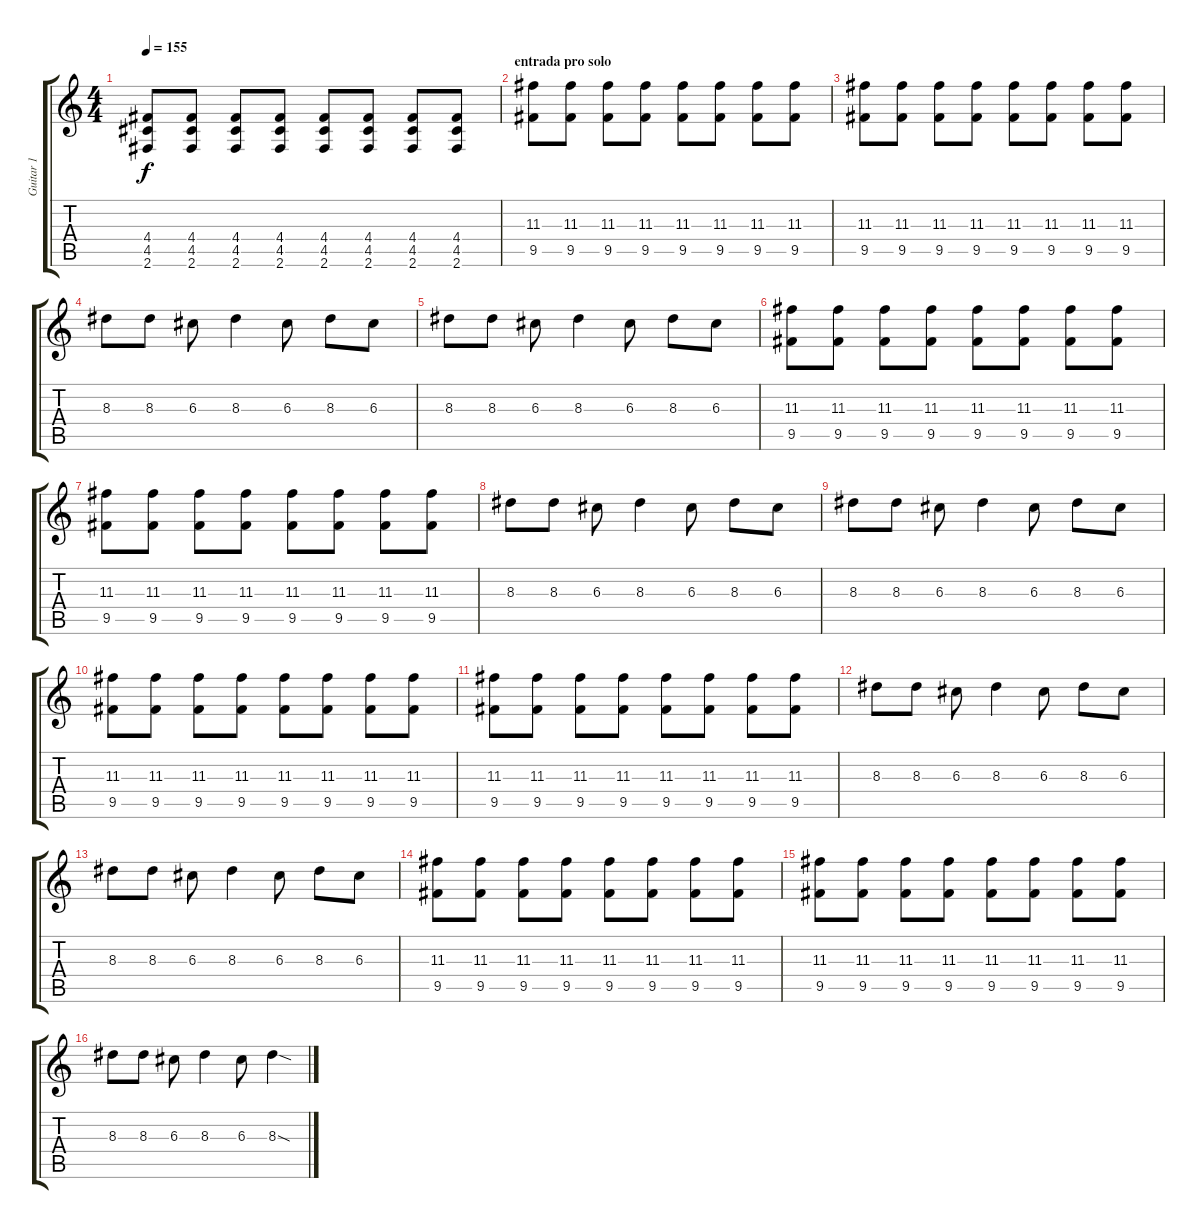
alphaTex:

\track ("Guitar 1" "Guitar 1") {instrument overdrivenguitar}
\staff {score tabs}
\tuning (E4 B3 G3 D3 A2 E2) {hide}
\ts (4 4)
\tempo 155
\clef g2
\ks c
(4.4 4.5 2.6).8{dy f} (4.4 4.5 2.6).8 (4.4 4.5 2.6).8 (4.4 4.5 2.6).8 (4.4 4.5 2.6).8 (4.4 4.5 2.6).8 (4.4 4.5 2.6).8 (4.4 4.5 2.6).8 |
\section ("" "entrada pro solo")
(11.3 9.5).8 (11.3 9.5).8 (11.3 9.5).8 (11.3 9.5).8 (11.3 9.5).8 (11.3 9.5).8 (11.3 9.5).8 (11.3 9.5).8 |
(11.3 9.5).8 (11.3 9.5).8 (11.3 9.5).8 (11.3 9.5).8 (11.3 9.5).8 (11.3 9.5).8 (11.3 9.5).8 (11.3 9.5).8 |
8.3.8 8.3.8 6.3.8 8.3.4 6.3.8 8.3.8 6.3.8 |
8.3.8 8.3.8 6.3.8 8.3.4 6.3.8 8.3.8 6.3.8 |
(11.3 9.5).8 (11.3 9.5).8 (11.3 9.5).8 (11.3 9.5).8 (11.3 9.5).8 (11.3 9.5).8 (11.3 9.5).8 (11.3 9.5).8 |
(11.3 9.5).8 (11.3 9.5).8 (11.3 9.5).8 (11.3 9.5).8 (11.3 9.5).8 (11.3 9.5).8 (11.3 9.5).8 (11.3 9.5).8 |
8.3.8 8.3.8 6.3.8 8.3.4 6.3.8 8.3.8 6.3.8 |
8.3.8 8.3.8 6.3.8 8.3.4 6.3.8 8.3.8 6.3.8 |
(11.3 9.5).8 (11.3 9.5).8 (11.3 9.5).8 (11.3 9.5).8 (11.3 9.5).8 (11.3 9.5).8 (11.3 9.5).8 (11.3 9.5).8 |
(11.3 9.5).8 (11.3 9.5).8 (11.3 9.5).8 (11.3 9.5).8 (11.3 9.5).8 (11.3 9.5).8 (11.3 9.5).8 (11.3 9.5).8 |
8.3.8 8.3.8 6.3.8 8.3.4 6.3.8 8.3.8 6.3.8 |
8.3.8 8.3.8 6.3.8 8.3.4 6.3.8 8.3.8 6.3.8 |
(11.3 9.5).8 (11.3 9.5).8 (11.3 9.5).8 (11.3 9.5).8 (11.3 9.5).8 (11.3 9.5).8 (11.3 9.5).8 (11.3 9.5).8 |
(11.3 9.5).8 (11.3 9.5).8 (11.3 9.5).8 (11.3 9.5).8 (11.3 9.5).8 (11.3 9.5).8 (11.3 9.5).8 (11.3 9.5).8 |
8.3.8 8.3.8 6.3.8 8.3.4 6.3.8 8.3{sod}.4
